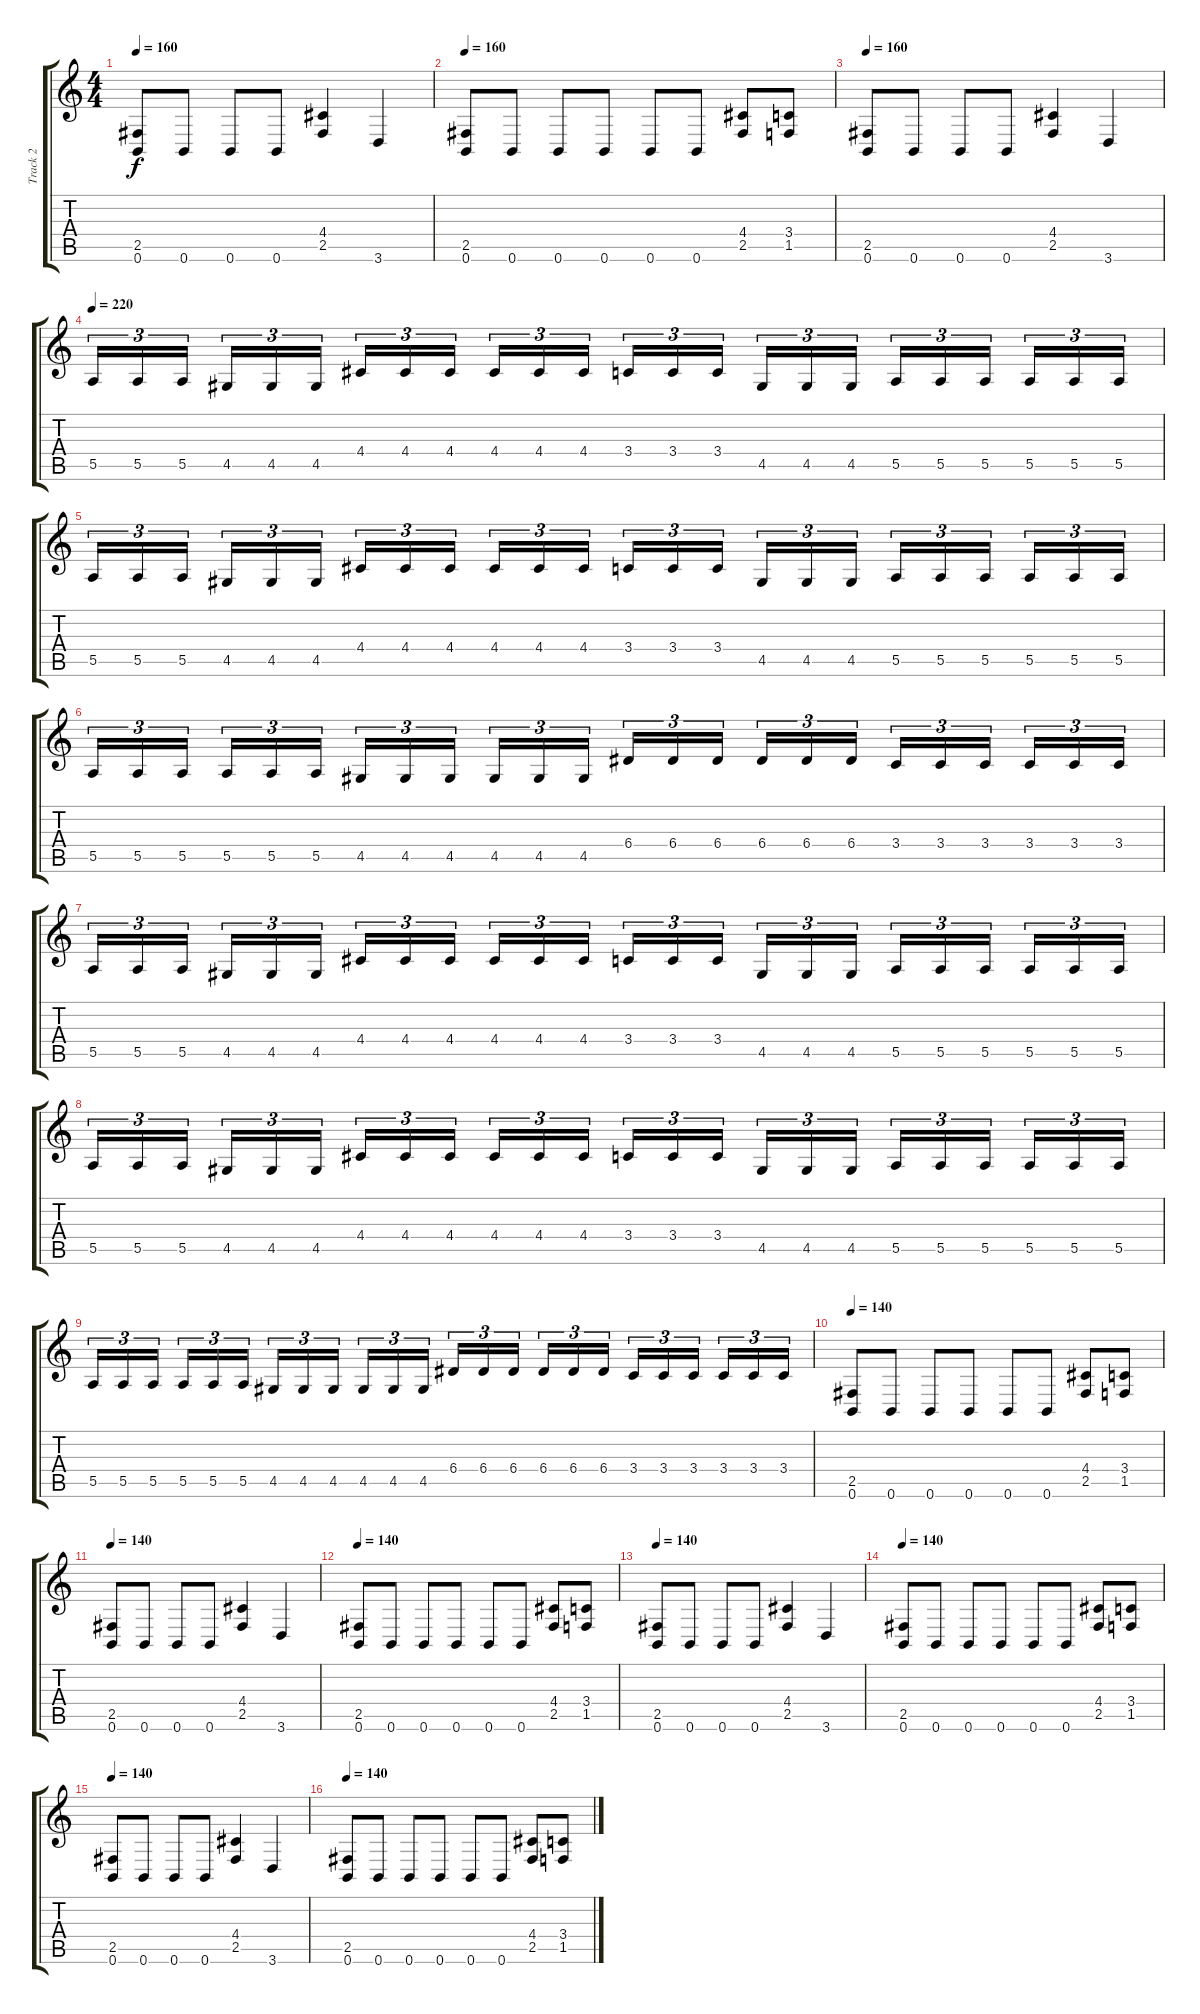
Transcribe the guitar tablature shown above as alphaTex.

\track ("Track 2" "Track 2") {instrument distortionguitar}
\staff {score tabs}
\tuning (B3 Gb3 D3 A2 E2 B1) {hide}
\ts (4 4)
\tempo 160
\clef g2
\ks c
(2.5 0.6).8{dy f} 0.6.8 0.6.8 0.6.8 (4.4 2.5).4 3.6.4 |
\tempo 160
(2.5 0.6).8 0.6.8 0.6.8 0.6.8 0.6.8 0.6.8 (4.4 2.5).8 (3.4 1.5).8 |
\tempo 160
(2.5 0.6).8 0.6.8 0.6.8 0.6.8 (4.4 2.5).4 3.6.4 |
\tempo 220
5.5.16{tu (3 2)} 5.5.16{tu (3 2)} 5.5.16{tu (3 2)} 4.5.16{tu (3 2)} 4.5.16{tu (3 2)} 4.5.16{tu (3 2)} 4.4.16{tu (3 2)} 4.4.16{tu (3 2)} 4.4.16{tu (3 2)} 4.4.16{tu (3 2)} 4.4.16{tu (3 2)} 4.4.16{tu (3 2)} 3.4.16{tu (3 2)} 3.4.16{tu (3 2)} 3.4.16{tu (3 2)} 4.5.16{tu (3 2)} 4.5.16{tu (3 2)} 4.5.16{tu (3 2)} 5.5.16{tu (3 2)} 5.5.16{tu (3 2)} 5.5.16{tu (3 2)} 5.5.16{tu (3 2)} 5.5.16{tu (3 2)} 5.5.16{tu (3 2)} |
5.5.16{tu (3 2)} 5.5.16{tu (3 2)} 5.5.16{tu (3 2)} 4.5.16{tu (3 2)} 4.5.16{tu (3 2)} 4.5.16{tu (3 2)} 4.4.16{tu (3 2)} 4.4.16{tu (3 2)} 4.4.16{tu (3 2)} 4.4.16{tu (3 2)} 4.4.16{tu (3 2)} 4.4.16{tu (3 2)} 3.4.16{tu (3 2)} 3.4.16{tu (3 2)} 3.4.16{tu (3 2)} 4.5.16{tu (3 2)} 4.5.16{tu (3 2)} 4.5.16{tu (3 2)} 5.5.16{tu (3 2)} 5.5.16{tu (3 2)} 5.5.16{tu (3 2)} 5.5.16{tu (3 2)} 5.5.16{tu (3 2)} 5.5.16{tu (3 2)} |
5.5.16{tu (3 2)} 5.5.16{tu (3 2)} 5.5.16{tu (3 2)} 5.5.16{tu (3 2)} 5.5.16{tu (3 2)} 5.5.16{tu (3 2)} 4.5.16{tu (3 2)} 4.5.16{tu (3 2)} 4.5.16{tu (3 2)} 4.5.16{tu (3 2)} 4.5.16{tu (3 2)} 4.5.16{tu (3 2)} 6.4.16{tu (3 2)} 6.4.16{tu (3 2)} 6.4.16{tu (3 2)} 6.4.16{tu (3 2)} 6.4.16{tu (3 2)} 6.4.16{tu (3 2)} 3.4.16{tu (3 2)} 3.4.16{tu (3 2)} 3.4.16{tu (3 2)} 3.4.16{tu (3 2)} 3.4.16{tu (3 2)} 3.4.16{tu (3 2)} |
5.5.16{tu (3 2)} 5.5.16{tu (3 2)} 5.5.16{tu (3 2)} 4.5.16{tu (3 2)} 4.5.16{tu (3 2)} 4.5.16{tu (3 2)} 4.4.16{tu (3 2)} 4.4.16{tu (3 2)} 4.4.16{tu (3 2)} 4.4.16{tu (3 2)} 4.4.16{tu (3 2)} 4.4.16{tu (3 2)} 3.4.16{tu (3 2)} 3.4.16{tu (3 2)} 3.4.16{tu (3 2)} 4.5.16{tu (3 2)} 4.5.16{tu (3 2)} 4.5.16{tu (3 2)} 5.5.16{tu (3 2)} 5.5.16{tu (3 2)} 5.5.16{tu (3 2)} 5.5.16{tu (3 2)} 5.5.16{tu (3 2)} 5.5.16{tu (3 2)} |
5.5.16{tu (3 2)} 5.5.16{tu (3 2)} 5.5.16{tu (3 2)} 4.5.16{tu (3 2)} 4.5.16{tu (3 2)} 4.5.16{tu (3 2)} 4.4.16{tu (3 2)} 4.4.16{tu (3 2)} 4.4.16{tu (3 2)} 4.4.16{tu (3 2)} 4.4.16{tu (3 2)} 4.4.16{tu (3 2)} 3.4.16{tu (3 2)} 3.4.16{tu (3 2)} 3.4.16{tu (3 2)} 4.5.16{tu (3 2)} 4.5.16{tu (3 2)} 4.5.16{tu (3 2)} 5.5.16{tu (3 2)} 5.5.16{tu (3 2)} 5.5.16{tu (3 2)} 5.5.16{tu (3 2)} 5.5.16{tu (3 2)} 5.5.16{tu (3 2)} |
5.5.16{tu (3 2)} 5.5.16{tu (3 2)} 5.5.16{tu (3 2)} 5.5.16{tu (3 2)} 5.5.16{tu (3 2)} 5.5.16{tu (3 2)} 4.5.16{tu (3 2)} 4.5.16{tu (3 2)} 4.5.16{tu (3 2)} 4.5.16{tu (3 2)} 4.5.16{tu (3 2)} 4.5.16{tu (3 2)} 6.4.16{tu (3 2)} 6.4.16{tu (3 2)} 6.4.16{tu (3 2)} 6.4.16{tu (3 2)} 6.4.16{tu (3 2)} 6.4.16{tu (3 2)} 3.4.16{tu (3 2)} 3.4.16{tu (3 2)} 3.4.16{tu (3 2)} 3.4.16{tu (3 2)} 3.4.16{tu (3 2)} 3.4.16{tu (3 2)} |
\tempo 140
(2.5 0.6).8{volume 10} 0.6.8 0.6.8 0.6.8 0.6.8 0.6.8 (4.4 2.5).8 (3.4 1.5).8 |
\tempo 140
(2.5 0.6).8{volume 10} 0.6.8 0.6.8 0.6.8 (4.4 2.5).4 3.6.4 |
\tempo 140
(2.5 0.6).8{volume 10} 0.6.8 0.6.8 0.6.8 0.6.8 0.6.8 (4.4 2.5).8 (3.4 1.5).8 |
\tempo 140
(2.5 0.6).8{volume 10} 0.6.8 0.6.8 0.6.8 (4.4 2.5).4 3.6.4 |
\tempo 140
(2.5 0.6).8{volume 10} 0.6.8 0.6.8 0.6.8 0.6.8 0.6.8 (4.4 2.5).8 (3.4 1.5).8 |
\tempo 140
(2.5 0.6).8{volume 10} 0.6.8 0.6.8 0.6.8 (4.4 2.5).4 3.6.4 |
\tempo 140
(2.5 0.6).8{volume 10} 0.6.8 0.6.8 0.6.8 0.6.8 0.6.8 (4.4 2.5).8 (3.4 1.5).8
